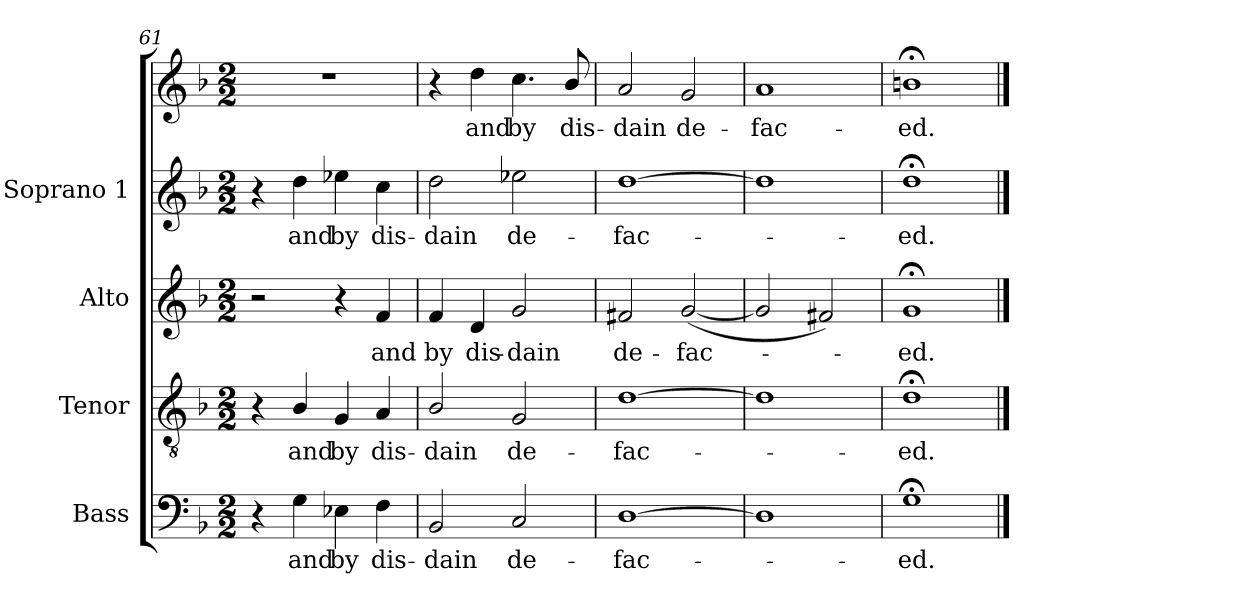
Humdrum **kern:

**kern	**text	**kern	**text	**kern	**text	**kern	**text	**kern	**text
*part4	*part4	*part3	*part3	*part2	*part2	*part1	*part1	*part1	*part1
*staff5	*staff5	*staff4	*staff4	*staff3	*staff3	*staff2	*staff2	*staff1	*staff1
*I"Bass	*	*I"Tenor	*	*I"Alto	*	*I"Soprano 1	*	*	*
*I'B	*	*I'T	*	*I'A	*	*I'S	*	*	*
*clefF4	*	*clefGv2	*	*clefG2	*	*clefG2	*	*clefG2	*
*k[b-]	*	*k[b-]	*	*k[b-]	*	*k[b-]	*	*k[b-]	*
*F:	*	*F:	*	*F:	*	*F:	*	*F:	*
*M2/2	*	*M2/2	*	*M2/2	*	*M2/2	*	*M2/2	*
=61	=61	=61	=61	=61	=61	=61	=61	=61	=61
4r	.	4r	.	2r	.	4r	.	1r	.
!	!LO:LY:b	!	!LO:LY:b	!	!	!	!LO:LY:b	!	!
4G	and	4B-/	and	.	.	4dd	and	.	.
!	!LO:LY:b	!	!LO:LY:b	!	!	!	!LO:LY:b	!	!
4E-X	by	4G	by	4r	.	4ee-X	by	.	.
!	!LO:LY:b	!	!LO:LY:b	!	!LO:LY:b	!	!LO:LY:b	!	!
4F	dis-	4A	dis-	4f	and	4cc	dis-	.	.
=62	=62	=62	=62	=62	=62	=62	=62	=62	=62
!	!LO:LY:b	!	!LO:LY:b	!	!LO:LY:b	!	!LO:LY:b	!	!
2BB-	-dain	2B-/	-dain	4f	by	2dd	-dain	4r	.
!	!	!	!	!	!LO:LY:b	!	!	!	!LO:LY:b
.	.	.	.	4d	dis-	.	.	4dd	-and
!	!LO:LY:b	!	!LO:LY:b	!	!LO:LY:b	!	!LO:LY:b	!	!LO:LY:b
2C	de-	2G	de-	2g	-dain	2ee-X	de-	4.cc	by
!	!	!	!	!	!	!	!	!	!LO:LY:b
.	.	.	.	.	.	.	.	8b-/	dis-
=63	=63	=63	=63	=63	=63	=63	=63	=63	=63
!	!LO:LY:b	!	!LO:LY:b	!	!LO:LY:b	!	!LO:LY:b	!	!LO:LY:b
[1D	-fac-	[1d	-fac-	2f#X	de-	[1dd	-fac-	2a	-dain
!	!	!	!	!	!LO:LY:b	!	!	!	!LO:LY:b
.	.	.	.	(<[2g	-fac-	.	.	2g	de-
=64	=64	=64	=64	=64	=64	=64	=64	=64	=64
!	!	!	!	!	!	!	!	!	!LO:LY:b
1D]	.	1d]	.	2g]	.	1dd]	.	1a	fac-
.	.	.	.	2f#X)	.	.	.	.	.
=65	=65	=65	=65	=65	=65	=65	=65	=65	=65
!	!LO:LY:b	!	!LO:LY:b	!	!LO:LY:b	!	!LO:LY:b	!	!LO:LY:b
1G;<	ed.	1d;<	ed.	1g;<	ed.	1dd;<	ed.	1bn;<	-ed.
==	==	==	==	==	==	==	==	==	==
*-	*-	*-	*-	*-	*-	*-	*-	*-	*-
